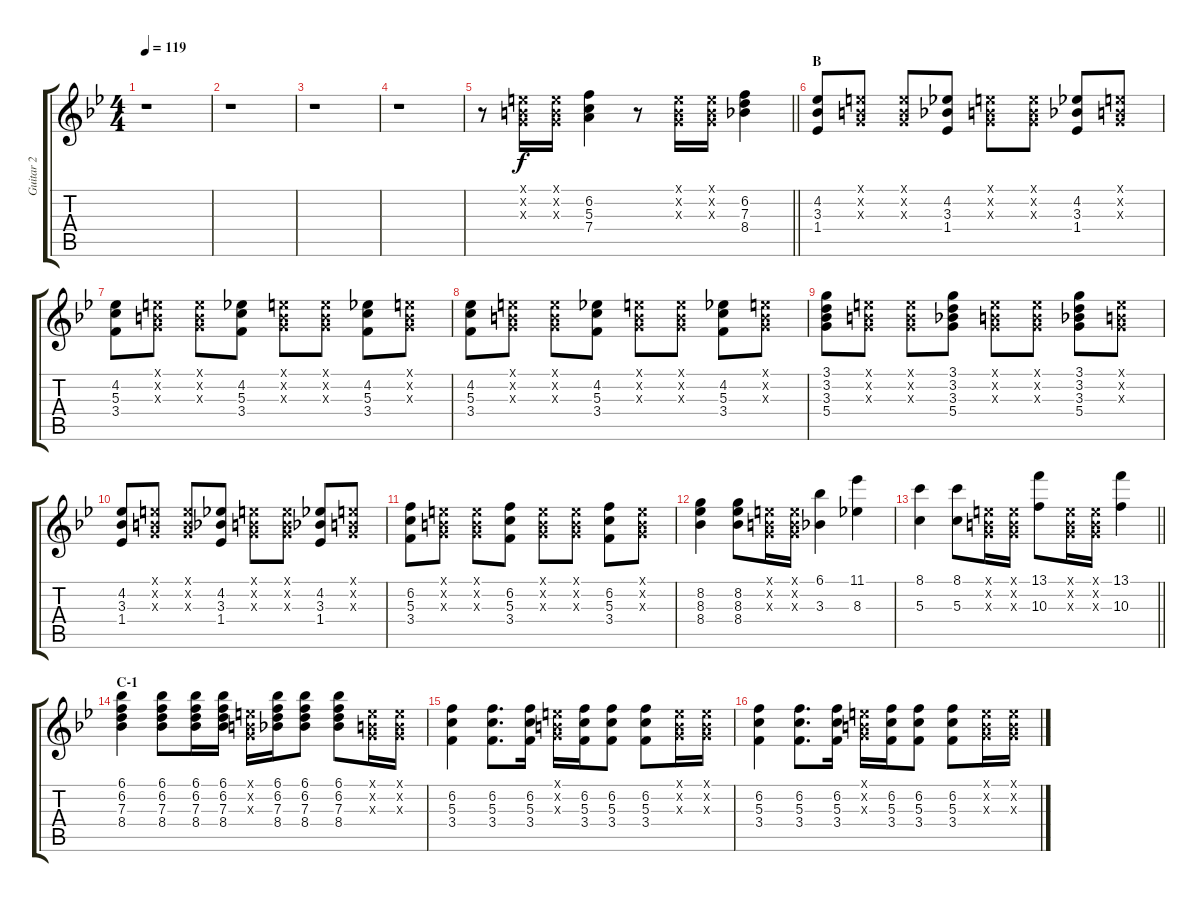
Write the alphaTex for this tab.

\track ("Guitar 2" "Guitar 2") {instrument overdrivenguitar}
\staff {score tabs}
\tuning (E4 B3 G3 D3 A2 E2) {hide}
\ts (4 4)
\tempo 119
\clef g2
\ks bb
r.1{dy f} |
r.1 |
r.1 |
r.1 |
\barLineRight lightlight
r.8 (0.1{x} 0.2{x} 0.3{x}).16 (0.1{x} 0.2{x} 0.3{x}).16 (6.2 5.3 7.4).4 r.8 (0.1{x} 0.2{x} 0.3{x}).16 (0.1{x} 0.2{x} 0.3{x}).16 (6.2 7.3 8.4).4 |
\section ("" "B")
(4.2 3.3 1.4).8 (0.1{x} 0.2{x} 0.3{x}).8 (0.1{x} 0.2{x} 0.3{x}).8 (4.2 3.3 1.4).8 (0.1{x} 0.2{x} 0.3{x}).8 (0.1{x} 0.2{x} 0.3{x}).8 (4.2 3.3 1.4).8 (0.1{x} 0.2{x} 0.3{x}).8 |
(4.2 5.3 3.4).8 (0.1{x} 0.2{x} 0.3{x}).8 (0.1{x} 0.2{x} 0.3{x}).8 (4.2 5.3 3.4).8 (0.1{x} 0.2{x} 0.3{x}).8 (0.1{x} 0.2{x} 0.3{x}).8 (4.2 5.3 3.4).8 (0.1{x} 0.2{x} 0.3{x}).8 |
(4.2 5.3 3.4).8 (0.1{x} 0.2{x} 0.3{x}).8 (0.1{x} 0.2{x} 0.3{x}).8 (4.2 5.3 3.4).8 (0.1{x} 0.2{x} 0.3{x}).8 (0.1{x} 0.2{x} 0.3{x}).8 (4.2 5.3 3.4).8 (0.1{x} 0.2{x} 0.3{x}).8 |
(3.1 3.2 3.3 5.4).8 (0.1{x} 0.2{x} 0.3{x}).8 (0.1{x} 0.2{x} 0.3{x}).8 (3.1 3.2 3.3 5.4).8 (0.1{x} 0.2{x} 0.3{x}).8 (0.1{x} 0.2{x} 0.3{x}).8 (3.1 3.2 3.3 5.4).8 (0.1{x} 0.2{x} 0.3{x}).8 |
(4.2 3.3 1.4).8 (0.1{x} 0.2{x} 0.3{x}).8 (0.1{x} 0.2{x} 0.3{x}).8 (4.2 3.3 1.4).8 (0.1{x} 0.2{x} 0.3{x}).8 (0.1{x} 0.2{x} 0.3{x}).8 (4.2 3.3 1.4).8 (0.1{x} 0.2{x} 0.3{x}).8 |
(6.2 5.3 3.4).8 (0.1{x} 0.2{x} 0.3{x}).8 (0.1{x} 0.2{x} 0.3{x}).8 (6.2 5.3 3.4).8 (0.1{x} 0.2{x} 0.3{x}).8 (0.1{x} 0.2{x} 0.3{x}).8 (6.2 5.3 3.4).8 (0.1{x} 0.2{x} 0.3{x}).8 |
(8.2 8.3 8.4).4 (8.2 8.3 8.4).8 (0.1{x} 0.2{x} 0.3{x}).16 (0.1{x} 0.2{x} 0.3{x}).16 (6.1 3.3).4 (11.1 8.3).4 |
\barLineRight lightlight
(8.1 5.3).4 (8.1 5.3).8 (0.1{x} 0.2{x} 0.3{x}).16 (0.1{x} 0.2{x} 0.3{x}).16 (13.1 10.3).8 (0.1{x} 0.2{x} 0.3{x}).16 (0.1{x} 0.2{x} 0.3{x}).16 (13.1 10.3).4 |
\section ("" "C-1")
(6.1 6.2 7.3 8.4).4 (6.1 6.2 7.3 8.4).8 (6.1 6.2 7.3 8.4).16 (6.1 6.2 7.3 8.4).16 (0.1{x} 0.2{x} 0.3{x}).16 (6.1 6.2 7.3 8.4).16 (6.1 6.2 7.3 8.4).8 (6.1 6.2 7.3 8.4).8 (0.1{x} 0.2{x} 0.3{x}).16 (0.1{x} 0.2{x} 0.3{x}).16 |
(6.2 5.3 3.4).4 (6.2 5.3 3.4).8{d} (6.2 5.3 3.4).16 (0.1{x} 0.2{x} 0.3{x}).16 (6.2 5.3 3.4).16 (6.2 5.3 3.4).8 (6.2 5.3 3.4).8 (0.1{x} 0.2{x} 0.3{x}).16 (0.1{x} 0.2{x} 0.3{x}).16 |
(6.2 5.3 3.4).4 (6.2 5.3 3.4).8{d} (6.2 5.3 3.4).16 (0.1{x} 0.2{x} 0.3{x}).16 (6.2 5.3 3.4).16 (6.2 5.3 3.4).8 (6.2 5.3 3.4).8 (0.1{x} 0.2{x} 0.3{x}).16 (0.1{x} 0.2{x} 0.3{x}).16
